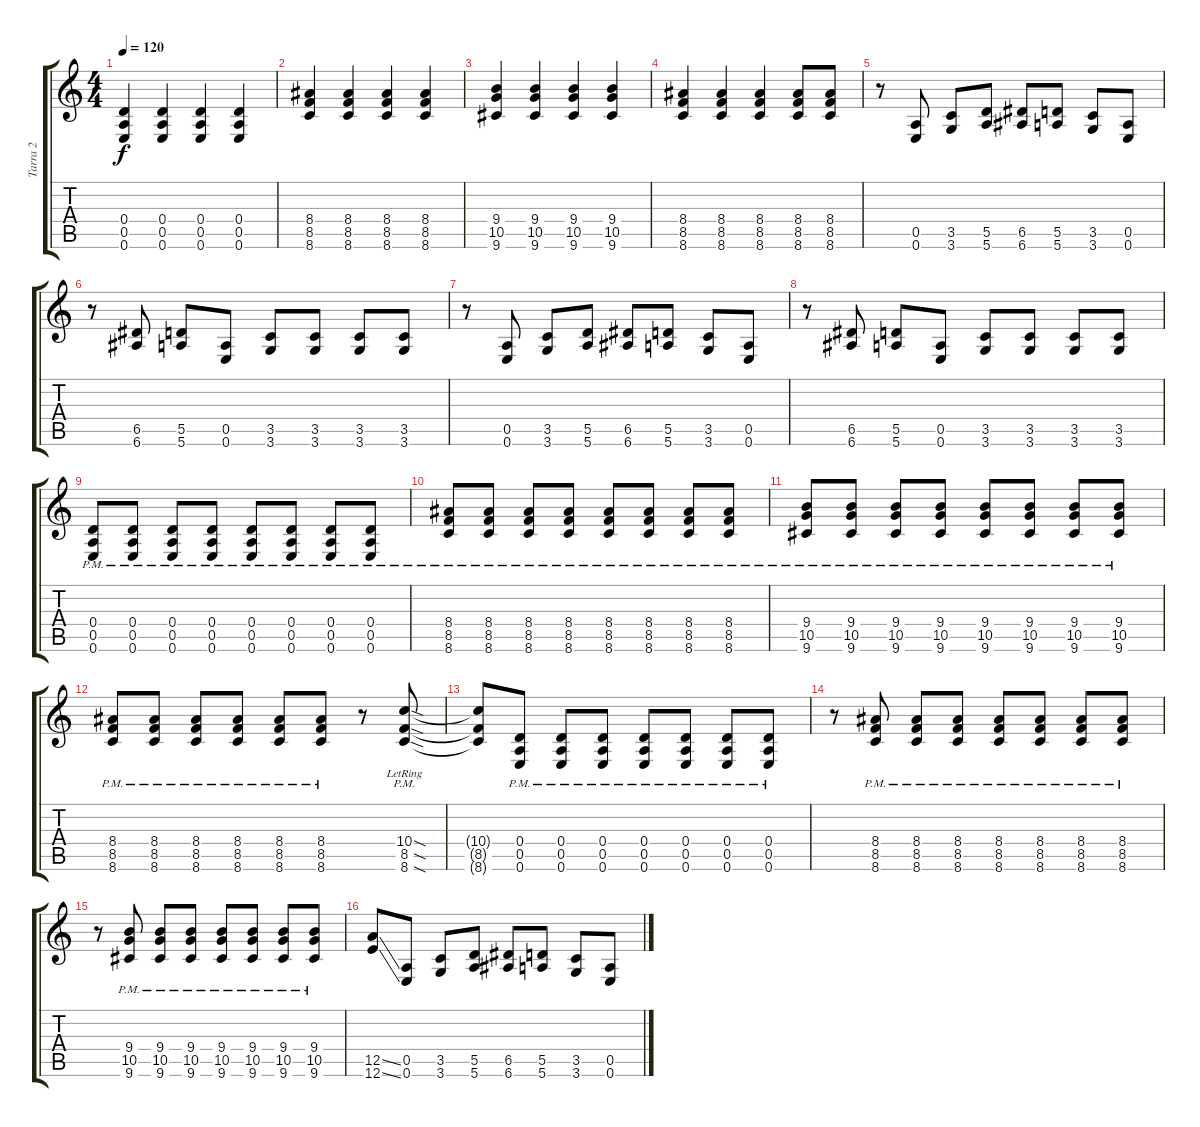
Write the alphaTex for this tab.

\track ("Tarra 2" "Tarra 2") {instrument distortionguitar}
\staff {score tabs}
\tuning (E4 B3 G3 D3 A2 E2) {hide}
\ts (4 4)
\tempo 120
\clef g2
\ks c
(0.4 0.5 0.6).4{dy f} (0.4 0.5 0.6).4 (0.4 0.5 0.6).4 (0.4 0.5 0.6).4 |
(8.4 8.5 8.6).4 (8.4 8.5 8.6).4 (8.4 8.5 8.6).4 (8.4 8.5 8.6).4 |
(9.4 10.5 9.6).4 (9.4 10.5 9.6).4 (9.4 10.5 9.6).4 (9.4 10.5 9.6).4 |
(8.4 8.5 8.6).4 (8.4 8.5 8.6).4 (8.4 8.5 8.6).4 (8.4 8.5 8.6).8 (8.4 8.5 8.6).8 |
r.8 (0.5 0.6).8 (3.5 3.6).8 (5.5 5.6).8 (6.5 6.6).8 (5.5 5.6).8 (3.5 3.6).8 (0.5 0.6).8 |
r.8 (6.5 6.6).8 (5.5 5.6).8 (0.5 0.6).8 (3.5 3.6).8 (3.5 3.6).8 (3.5 3.6).8 (3.5 3.6).8 |
r.8 (0.5 0.6).8 (3.5 3.6).8 (5.5 5.6).8 (6.5 6.6).8 (5.5 5.6).8 (3.5 3.6).8 (0.5 0.6).8 |
r.8 (6.5 6.6).8 (5.5 5.6).8 (0.5 0.6).8 (3.5 3.6).8 (3.5 3.6).8 (3.5 3.6).8 (3.5 3.6).8 |
(0.4{pm} 0.5{pm} 0.6{pm}).8 (0.4{pm} 0.5{pm} 0.6{pm}).8 (0.4{pm} 0.5{pm} 0.6{pm}).8 (0.4{pm} 0.5{pm} 0.6{pm}).8 (0.4{pm} 0.5{pm} 0.6{pm}).8 (0.4{pm} 0.5{pm} 0.6{pm}).8 (0.4{pm} 0.5{pm} 0.6{pm}).8 (0.4{pm} 0.5{pm} 0.6{pm}).8 |
(8.4{pm} 8.5{pm} 8.6{pm}).8 (8.4{pm} 8.5{pm} 8.6{pm}).8 (8.4{pm} 8.5{pm} 8.6{pm}).8 (8.4{pm} 8.5{pm} 8.6{pm}).8 (8.4{pm} 8.5{pm} 8.6{pm}).8 (8.4{pm} 8.5{pm} 8.6{pm}).8 (8.4{pm} 8.5{pm} 8.6{pm}).8 (8.4{pm} 8.5{pm} 8.6{pm}).8 |
(9.4{pm} 10.5{pm} 9.6{pm}).8 (9.4{pm} 10.5{pm} 9.6{pm}).8 (9.4{pm} 10.5{pm} 9.6{pm}).8 (9.4{pm} 10.5{pm} 9.6{pm}).8 (9.4{pm} 10.5{pm} 9.6{pm}).8 (9.4{pm} 10.5{pm} 9.6{pm}).8 (9.4{pm} 10.5{pm} 9.6{pm}).8 (9.4{pm} 10.5{pm} 9.6{pm}).8 |
(8.4{pm} 8.5{pm} 8.6{pm}).8 (8.4{pm} 8.5{pm} 8.6{pm}).8 (8.4{pm} 8.5{pm} 8.6{pm}).8 (8.4{pm} 8.5{pm} 8.6{pm}).8 (8.4{pm} 8.5{pm} 8.6{pm}).8 (8.4{pm} 8.5{pm} 8.6{pm}).8 r.8 (10.4{sod pm lr} 8.5{sod pm} 8.6{sod pm}).8 |
(10.4{t} 8.5{t} 8.6{t}).8 (0.4{pm} 0.5{pm} 0.6{pm}).8 (0.4{pm} 0.5{pm} 0.6{pm}).8 (0.4{pm} 0.5{pm} 0.6{pm}).8 (0.4{pm} 0.5{pm} 0.6{pm}).8 (0.4{pm} 0.5{pm} 0.6{pm}).8 (0.4{pm} 0.5{pm} 0.6{pm}).8 (0.4{pm} 0.5{pm} 0.6{pm}).8 |
r.8 (8.4{pm} 8.5{pm} 8.6{pm}).8 (8.4{pm} 8.5{pm} 8.6{pm}).8 (8.4{pm} 8.5{pm} 8.6{pm}).8 (8.4{pm} 8.5{pm} 8.6{pm}).8 (8.4{pm} 8.5{pm} 8.6{pm}).8 (8.4{pm} 8.5{pm} 8.6{pm}).8 (8.4{pm} 8.5{pm} 8.6{pm}).8 |
r.8 (9.4{pm} 10.5{pm} 9.6{pm}).8 (9.4{pm} 10.5{pm} 9.6{pm}).8 (9.4{pm} 10.5{pm} 9.6{pm}).8 (9.4{pm} 10.5{pm} 9.6{pm}).8 (9.4{pm} 10.5{pm} 9.6{pm}).8 (9.4{pm} 10.5{pm} 9.6{pm}).8 (9.4{pm} 10.5{pm} 9.6{pm}).8 |
(12.5{ss} 12.6{ss}).8 (0.5 0.6).8 (3.5 3.6).8 (5.5 5.6).8 (6.5 6.6).8 (5.5 5.6).8 (3.5 3.6).8 (0.5 0.6).8
